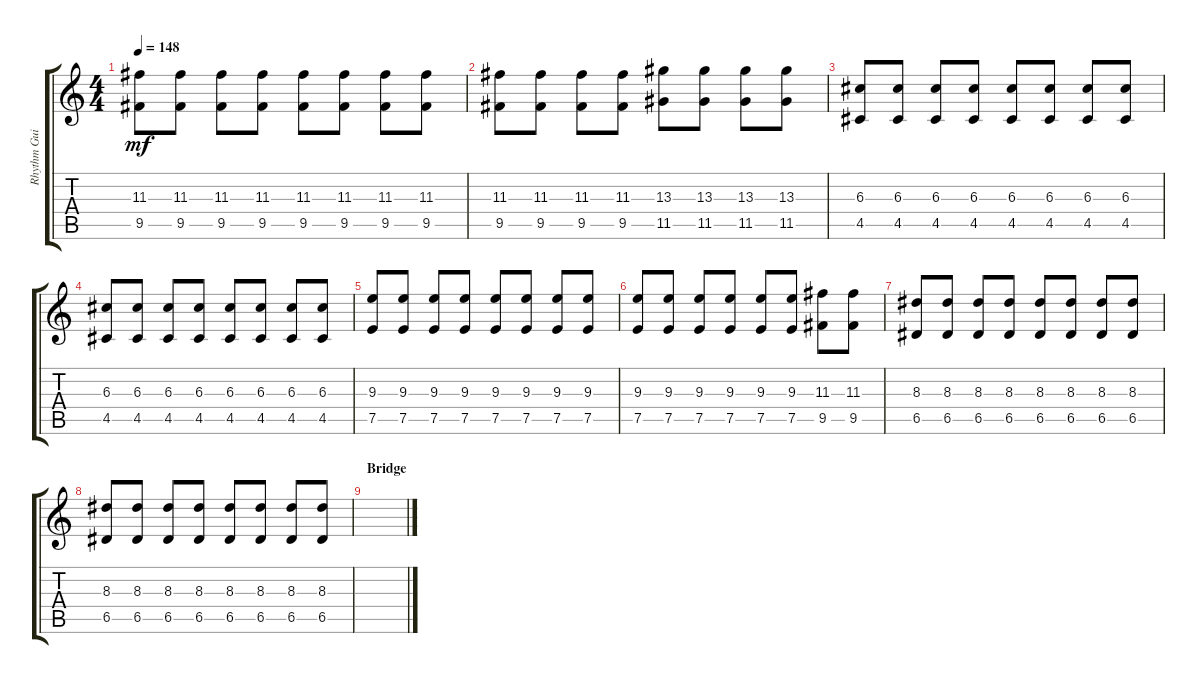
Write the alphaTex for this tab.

\track ("Rhythm Guitar" "Rhythm Gui") {instrument distortionguitar}
\staff {score tabs}
\tuning (E4 B3 G3 D3 A2 E2) {hide}
\ts (4 4)
\tempo 148
\clef g2
\ks c
(11.3 9.5).8{dy mf} (11.3 9.5).8 (11.3 9.5).8 (11.3 9.5).8 (11.3 9.5).8 (11.3 9.5).8 (11.3 9.5).8 (11.3 9.5).8 |
(11.3 9.5).8 (11.3 9.5).8 (11.3 9.5).8 (11.3 9.5).8 (13.3 11.5).8 (13.3 11.5).8 (13.3 11.5).8 (13.3 11.5).8 |
(6.3 4.5).8 (6.3 4.5).8 (6.3 4.5).8 (6.3 4.5).8 (6.3 4.5).8 (6.3 4.5).8 (6.3 4.5).8 (6.3 4.5).8 |
(6.3 4.5).8 (6.3 4.5).8 (6.3 4.5).8 (6.3 4.5).8 (6.3 4.5).8 (6.3 4.5).8 (6.3 4.5).8 (6.3 4.5).8 |
(9.3 7.5).8 (9.3 7.5).8 (9.3 7.5).8 (9.3 7.5).8 (9.3 7.5).8 (9.3 7.5).8 (9.3 7.5).8 (9.3 7.5).8 |
(9.3 7.5).8 (9.3 7.5).8 (9.3 7.5).8 (9.3 7.5).8 (9.3 7.5).8 (9.3 7.5).8 (11.3 9.5).8 (11.3 9.5).8 |
(8.3 6.5).8 (8.3 6.5).8 (8.3 6.5).8 (8.3 6.5).8 (8.3 6.5).8 (8.3 6.5).8 (8.3 6.5).8 (8.3 6.5).8 |
(8.3 6.5).8 (8.3 6.5).8 (8.3 6.5).8 (8.3 6.5).8 (8.3 6.5).8 (8.3 6.5).8 (8.3 6.5).8 (8.3 6.5).8 |
\section ("" "Bridge")
